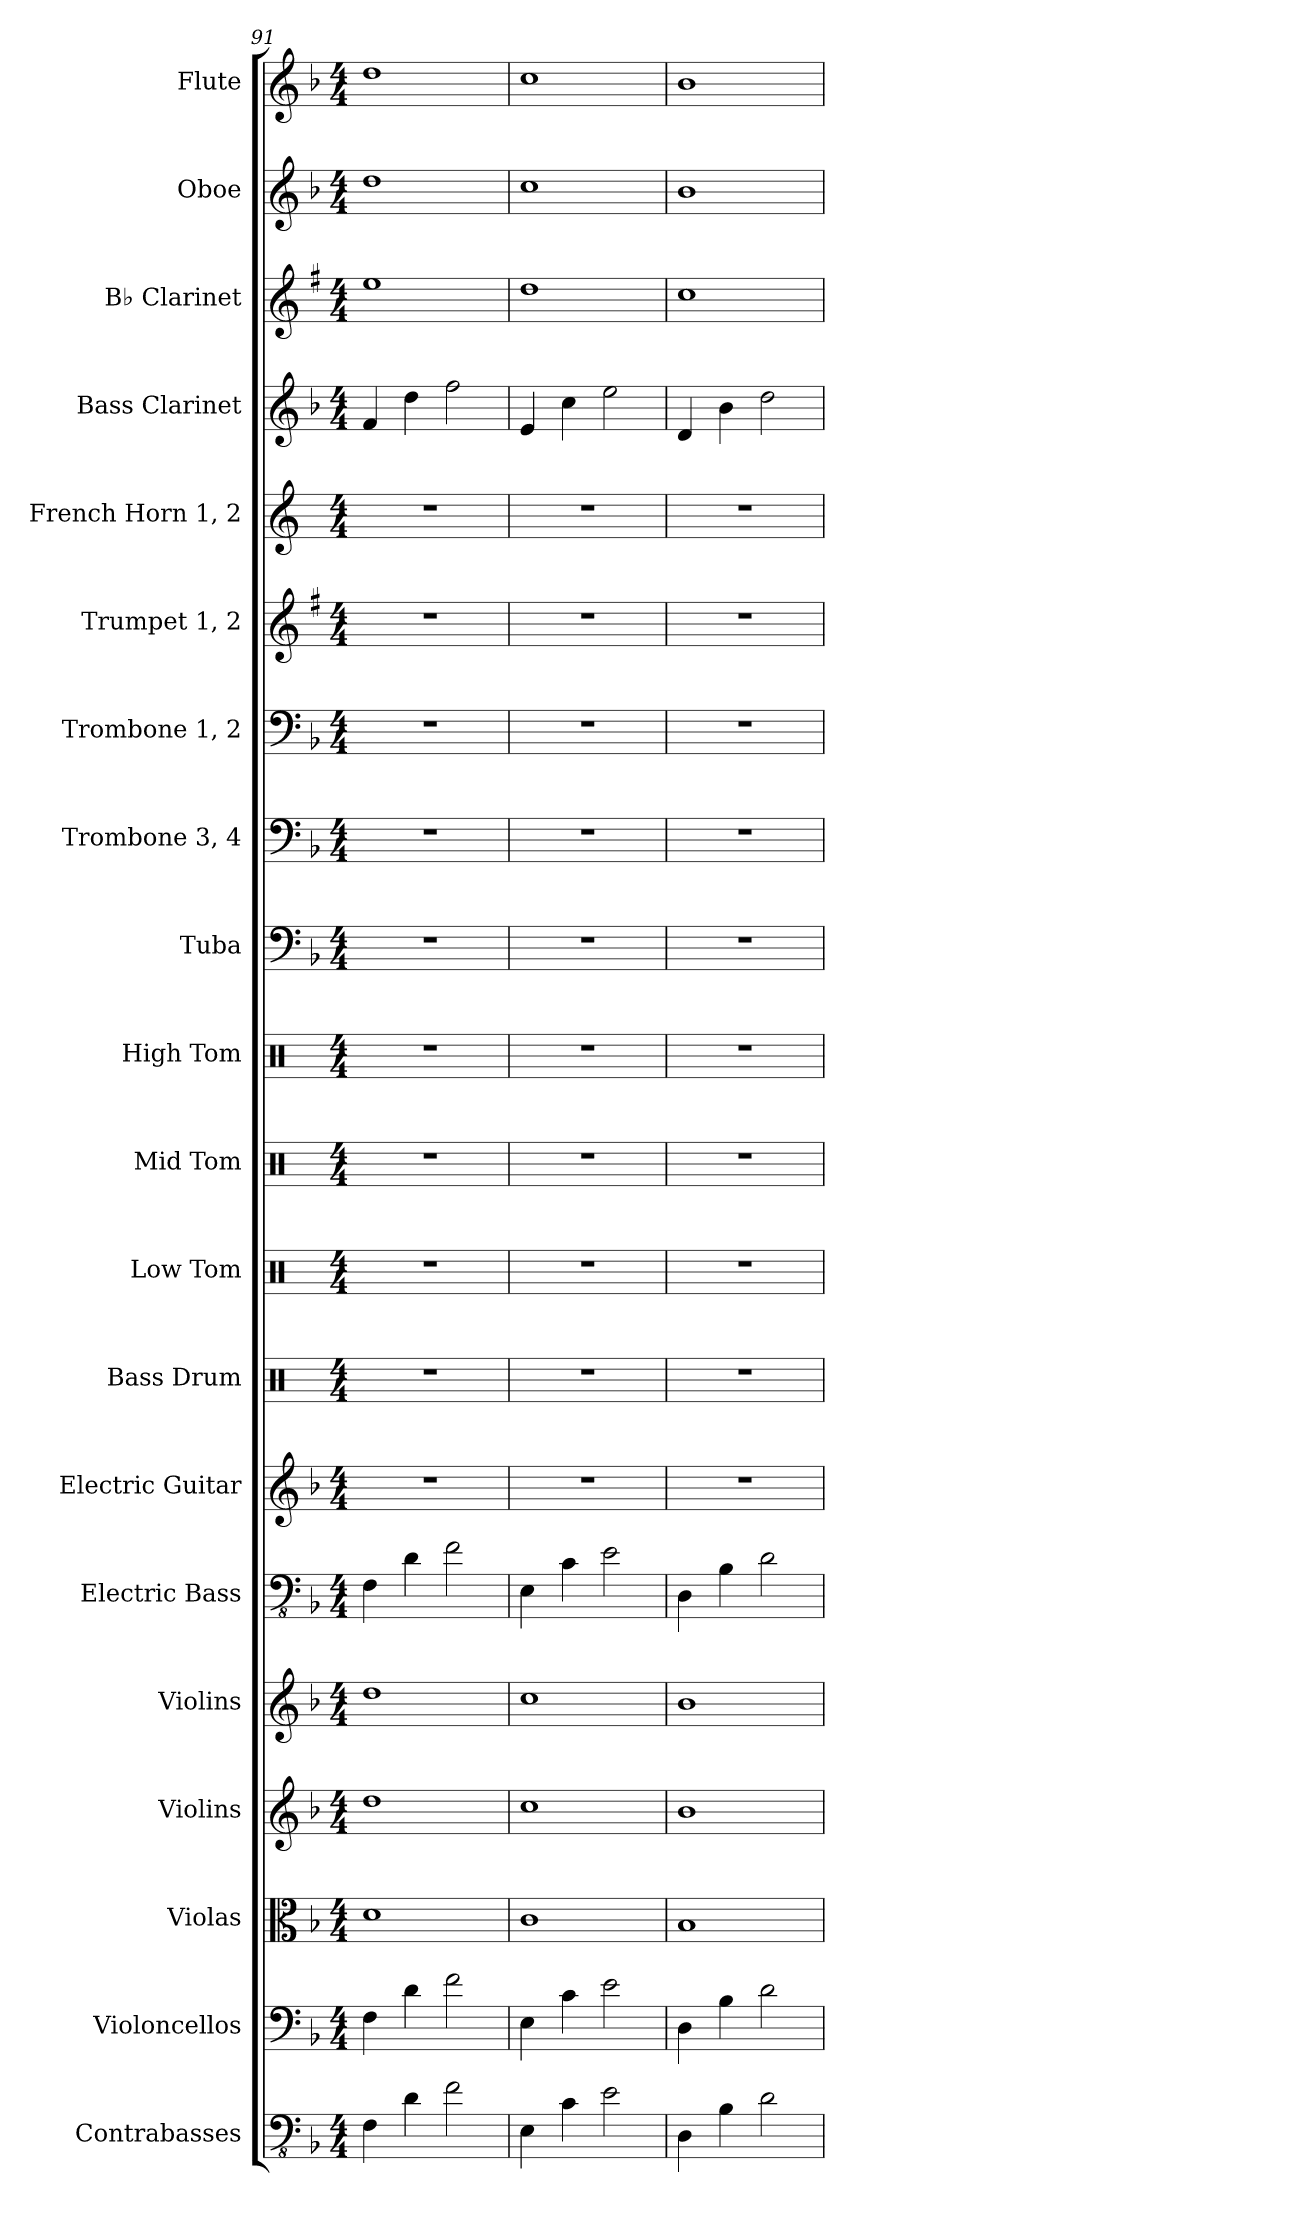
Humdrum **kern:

**kern	**kern	**kern	**kern	**kern	**kern	**kern	**kern	**kern	**kern	**kern	**kern	**kern	**kern	**kern	**kern	**kern	**kern	**kern	**kern
*part20	*part19	*part18	*part17	*part16	*part15	*part14	*part13	*part12	*part11	*part10	*part9	*part8	*part7	*part6	*part5	*part4	*part3	*part2	*part1
*staff20	*staff19	*staff18	*staff17	*staff16	*staff15	*staff14	*staff13	*staff12	*staff11	*staff10	*staff9	*staff8	*staff7	*staff6	*staff5	*staff4	*staff3	*staff2	*staff1
*I"Contrabasses	*I"Violoncellos	*I"Violas	*I"Violins	*I"Violins	*I"Electric Bass	*I"Electric Guitar	*I"Bass Drum	*I"Low Tom	*I"Mid Tom	*I"High Tom	*I"Tuba	*I"Trombone 3, 4	*I"Trombone 1, 2	*I"Trumpet 1, 2	*I"French Horn 1, 2	*I"Bass Clarinet	*I"B♭ Clarinet	*I"Oboe	*I"Flute
*I'Cbs.	*I'Vcs.	*I'Vlas.	*I'Vlns.	*I'Vlns.	*I'El. B.	*I'El. Guit.	*I'B. Dr.	*I'L Tom	*I'M Tom	*I'H Tom	*I'Tba.	*I'Tbn. 3, 4	*I'Tbn. 1, 2	*I'Tpt. 1, 2	*I'F Hn. 1, 2	*I'B. Cl.	*I'B♭ Cl.	*I'Ob.	*I'Fl.
!!LO:PB:g=z
*clefFv4	*clefF4	*clefC3	*clefG2	*clefG2	*clefFv4	*clefG2	*clefX	*clefX	*clefX	*clefX	*clefF4	*clefF4	*clefF4	*clefG2	*clefG2	*clefG2	*clefG2	*clefG2	*clefG2
*	*	*	*	*	*	*	*	*	*	*	*	*	*	*ITrd1c2	*ITrd4c7	*ITrd8c14	*ITrd1c2	*	*
*k[b-]	*k[b-]	*k[b-]	*k[b-]	*k[b-]	*k[b-]	*k[b-]	*k[]	*k[]	*k[]	*k[]	*k[b-]	*k[b-]	*k[b-]	*k[b-]	*k[b-]	*k[b-]	*k[b-]	*k[b-]	*k[b-]
*M4/4	*M4/4	*M4/4	*M4/4	*M4/4	*M4/4	*M4/4	*M4/4	*M4/4	*M4/4	*M4/4	*M4/4	*M4/4	*M4/4	*M4/4	*M4/4	*M4/4	*M4/4	*M4/4	*M4/4
=91	=91	=91	=91	=91	=91	=91	=91	=91	=91	=91	=91	=91	=91	=91	=91	=91	=91	=91	=91
4FF\	4F\	1d	1dd	1dd	4FF\	1r	1r	1r	1r	1r	1r	1r	1r	1r	1r	4F/	1dd	1dd	1dd
4D\	4d\	.	.	.	4D\	.	.	.	.	.	.	.	.	.	.	4d\	.	.	.
2F\	2f\	.	.	.	2F\	.	.	.	.	.	.	.	.	.	.	2f\	.	.	.
=92	=92	=92	=92	=92	=92	=92	=92	=92	=92	=92	=92	=92	=92	=92	=92	=92	=92	=92	=92
4EE\	4E\	1c	1cc	1cc	4EE\	1r	1r	1r	1r	1r	1r	1r	1r	1r	1r	4E/	1cc	1cc	1cc
4C\	4c\	.	.	.	4C\	.	.	.	.	.	.	.	.	.	.	4c\	.	.	.
2E\	2e\	.	.	.	2E\	.	.	.	.	.	.	.	.	.	.	2e\	.	.	.
=93	=93	=93	=93	=93	=93	=93	=93	=93	=93	=93	=93	=93	=93	=93	=93	=93	=93	=93	=93
4DD\	4D\	1B-	1b-	1b-	4DD\	1r	1r	1r	1r	1r	1r	1r	1r	1r	1r	4D/	1b-	1b-	1b-
4BB-\	4B-\	.	.	.	4BB-\	.	.	.	.	.	.	.	.	.	.	4B-\	.	.	.
2D\	2d\	.	.	.	2D\	.	.	.	.	.	.	.	.	.	.	2d\	.	.	.
=	=	=	=	=	=	=	=	=	=	=	=	=	=	=	=	=	=	=	=
*-	*-	*-	*-	*-	*-	*-	*-	*-	*-	*-	*-	*-	*-	*-	*-	*-	*-	*-	*-
